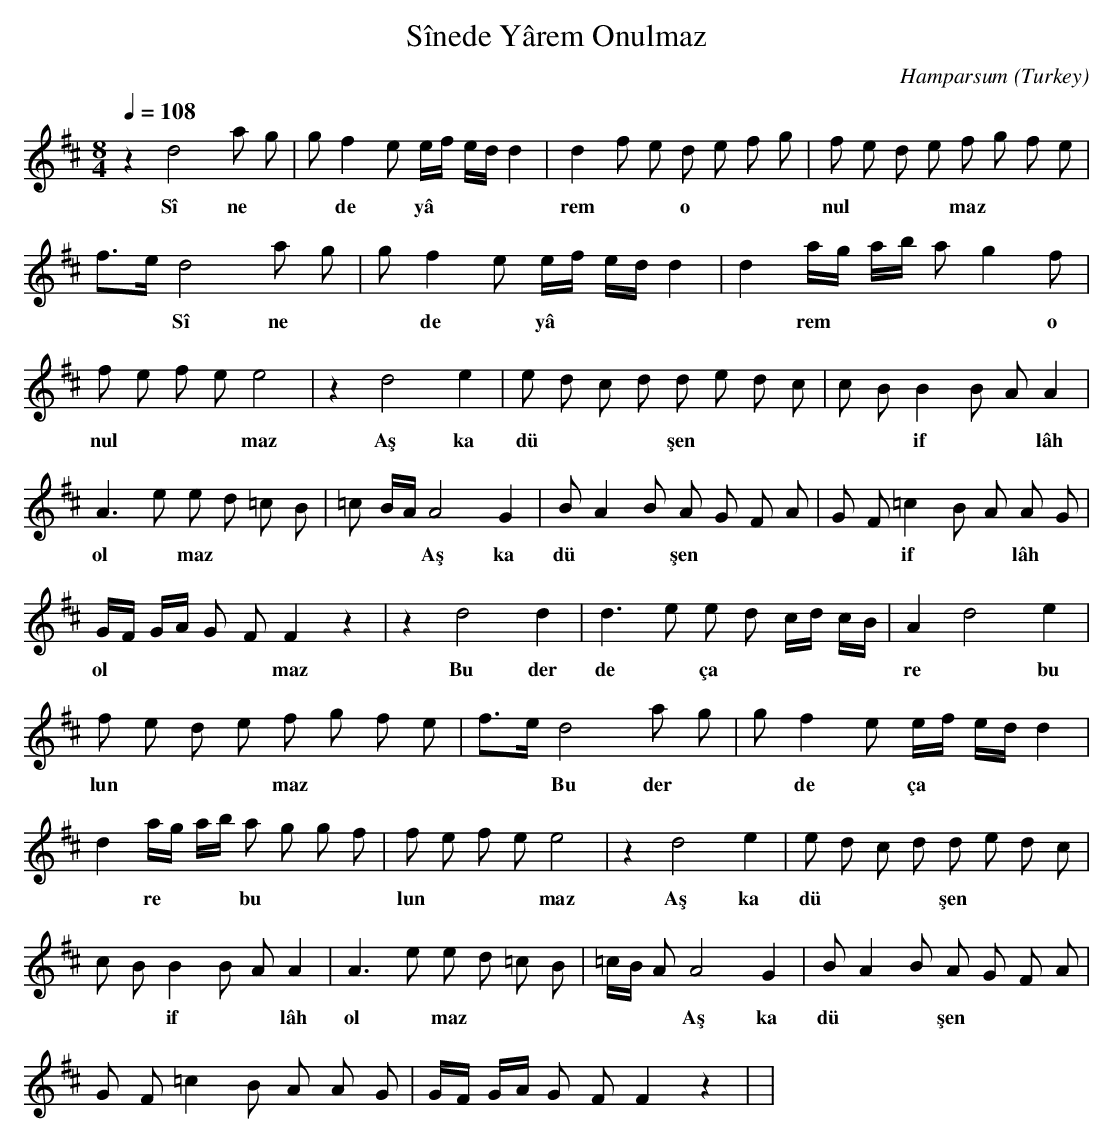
X:1
T: Sînede Yârem Onulmaz
C: Hamparsum
O: Turkey
M: 8/4
L: 1/16
K: C ^f ^c
Q: 1/4=108
z4 d8 a2 g2  | g2 f4 e2 ef ed d4  | d4 f2 e2 d2 e2 f2 g2  | \
w:  Sî ne  |  *  de  *  yâ  |  rem  *  *  o  |
f2 e2 d2 e2 f2 g2 f2 e2  |
w:  nul *  *  *  maz    |
f3e d8 a2 g2  | g2 f4 e2 ef ed d4  | \
w:  *  *  Sî ne  |  *  de  *  yâ  |
d4 ag ab a2 g4 f2  |
w:  *  rem  *  *  *  *  *  o  |
f2 e2 f2 e2 e8  | z4 d8 e4  | e2 d2 c2 d2 d2 e2 d2 c2  | \
w:  nul *  *  *  maz    |  Aş ka   |  dü *  *  *  şen   |
c2 B2 B4 B2 A2 A4  |
w:  *  *  if *  *  lâh   |
A6 e2 e2 d2 =c2 B2  | =c2 BA A8 G4  | \
w:  ol *  maz    |  *  *  *  Aş ka   |
B2 A4 B2 A2 G2 F2 A2  | G2 F2 =c4 B2 A2 A2 G2  |
w:  dü *  *  şen   |  *  *  if *  *  lâh   |
GF GA G2 F2 F4 z4  | z4 d8 d4  | d6 e2 e2 d2 cd cB  | \
w:  ol *  *  *  *  *  maz    |  Bu  der  |  de  *  ça  |
A4 d8 e4  |
w:  re  *  bu  |
f2 e2 d2 e2 f2 g2 f2 e2  | f3e d8 a2 g2  | \
w:  lun *  *  *  maz    |  *  *  Bu  der  |
g2 f4 e2 ef ed d4  |
w:  *  de  *  ça  |
d4 ag ab a2 g2 g2 f2  | f2 e2 f2 e2 e8  | \
w:  *  re  *  *  *  bu  |  lun *  *  *  maz    |
z4 d8 e4  | e2 d2 c2 d2 d2 e2 d2 c2  |
w:  Aş ka   |  dü *  *  *  şen   |
c2 B2 B4 B2 A2 A4  | A6 e2 e2 d2 =c2 B2  | \
w:  *  *  if *  *  lâh   |  ol *  maz    |
=cB A2 A8 G4  | B2 A4 B2 A2 G2 F2 A2  |
w:  *  *  *  Aş ka   |  dü *  *  şen   |
G2 F2 =c4 B2 A2 A2 G2  | GF GA G2 F2 F4 z4  | |
